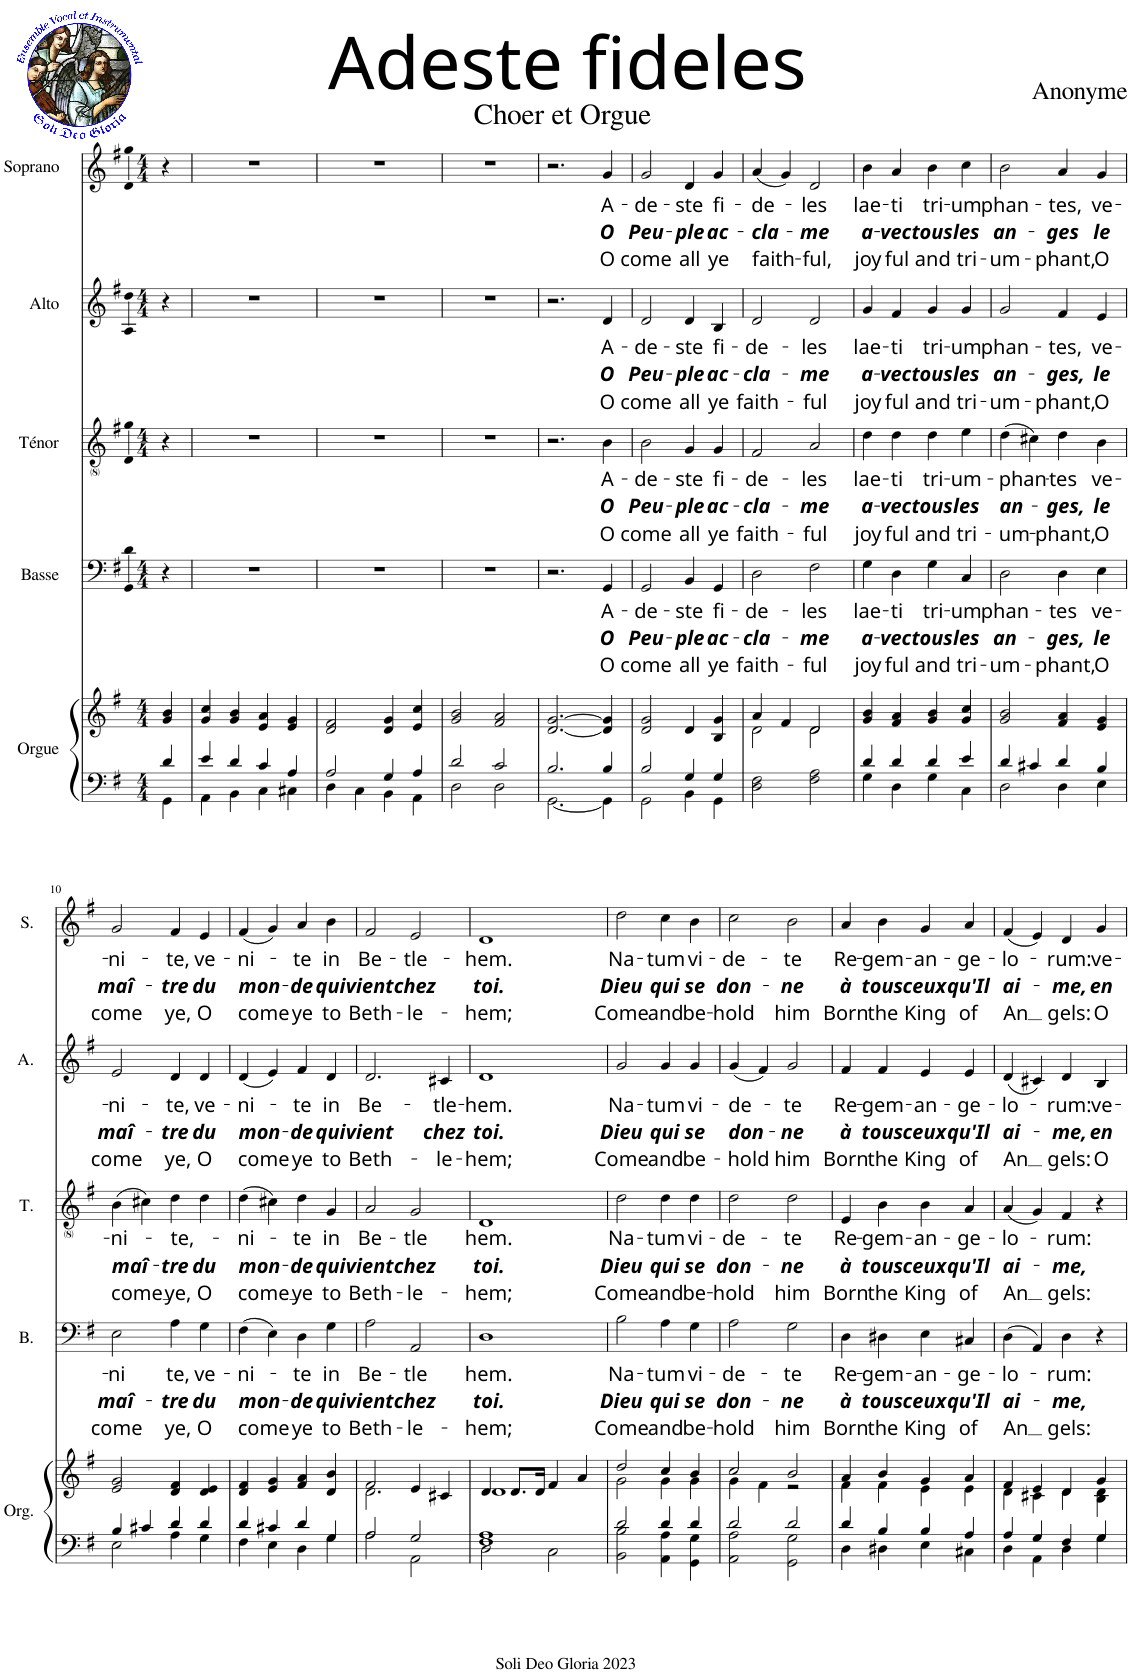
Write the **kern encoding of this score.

**kern	**kern	**kern	**text	**text	**text	**kern	**text	**text	**text	**kern	**text	**text	**text	**kern	**text	**text	**text
*part5	*part5	*part4	*part4	*part4	*part4	*part3	*part3	*part3	*part3	*part2	*part2	*part2	*part2	*part1	*part1	*part1	*part1
*staff6	*staff5	*staff4	*staff4	*staff4	*staff4	*staff3	*staff3	*staff3	*staff3	*staff2	*staff2	*staff2	*staff2	*staff1	*staff1	*staff1	*staff1
*I"Orgue	*	*I"Basse	*	*	*	*I"Ténor	*	*	*	*I"Alto	*	*	*	*I"Soprano	*	*	*
*I'Org.	*	*I'B.	*	*	*	*I'T.	*	*	*	*I'A.	*	*	*	*I'S.	*	*	*
*clefF4	*clefG2	*clefF4	*	*	*	*clefG2	*	*	*	*clefG2	*	*	*	*clefG2	*	*	*
*k[f#]	*k[f#]	*k[f#]	*	*	*	*k[f#]	*	*	*	*k[f#]	*	*	*	*k[f#]	*	*	*
*M4/4	*M4/4	*M4/4	*	*	*	*M4/4	*	*	*	*M4/4	*	*	*	*M4/4	*	*	*
=1	=1	=1	=1	=1	=1	=1	=1	=1	=1	=1	=1	=1	=1	=1	=1	=1	=1
*^	*	*	*	*	*	*	*	*	*	*	*	*	*	*	*	*	*
4d/	4GG\	4g/ 4b/	4r	.	.	.	4r	.	.	.	4r	.	.	.	4r	.	.	.
=2	=2	=2	=2	=2	=2	=2	=2	=2	=2	=2	=2	=2	=2	=2	=2	=2	=2	=2
4e/	4AA\	4g/ 4cc/	1r	.	.	.	1r	.	.	.	1r	.	.	.	1r	.	.	.
4d/	4BB\	4g/ 4b/	.	.	.	.	.	.	.	.	.	.	.	.	.	.	.	.
4c/	4C\	4e/ 4a/	.	.	.	.	.	.	.	.	.	.	.	.	.	.	.	.
4A/	4C#X\	4e/ 4g/	.	.	.	.	.	.	.	.	.	.	.	.	.	.	.	.
=3	=3	=3	=3	=3	=3	=3	=3	=3	=3	=3	=3	=3	=3	=3	=3	=3	=3	=3
2A/	4D\	2d/ 2f#/	1r	.	.	.	1r	.	.	.	1r	.	.	.	1r	.	.	.
.	4C\	.	.	.	.	.	.	.	.	.	.	.	.	.	.	.	.	.
4G/	4BB\	4d/ 4g/	.	.	.	.	.	.	.	.	.	.	.	.	.	.	.	.
4A/	4AA\	4e/ 4cc/	.	.	.	.	.	.	.	.	.	.	.	.	.	.	.	.
=4	=4	=4	=4	=4	=4	=4	=4	=4	=4	=4	=4	=4	=4	=4	=4	=4	=4	=4
2d/	2D\	2g/ 2b/	1r	.	.	.	1r	.	.	.	1r	.	.	.	1r	.	.	.
2c/	2D\	2f#/ 2a/	.	.	.	.	.	.	.	.	.	.	.	.	.	.	.	.
=5	=5	=5	=5	=5	=5	=5	=5	=5	=5	=5	=5	=5	=5	=5	=5	=5	=5	=5
2.B/	[2.GG\	[2.d/ [2.g/	2.r	.	.	.	2.r	.	.	.	2.r	.	.	.	2.r	.	.	.
!	!	!	!	!LO:LY:b	!LO:LY:b	!LO:LY:b	!	!LO:LY:b	!LO:LY:b	!LO:LY:b	!	!LO:LY:b	!LO:LY:b	!LO:LY:b	!	!LO:LY:b	!LO:LY:b	!LO:LY:b
4B/	4GG\]	4d/] 4g/]	4GG/	A-	O	O	4b\	A-	O	O	4d/	A-	O	O	4g/	A-	O	O
=6	=6	=6	=6	=6	=6	=6	=6	=6	=6	=6	=6	=6	=6	=6	=6	=6	=6	=6
!	!	!	!	!LO:LY:b	!LO:LY:b	!LO:LY:b	!	!LO:LY:b	!LO:LY:b	!LO:LY:b	!	!LO:LY:b	!LO:LY:b	!LO:LY:b	!	!LO:LY:b	!LO:LY:b	!LO:LY:b
2B/	2GG\	2d/ 2g/	2GG/	-de-	Peu-	come	2b\	-de-	Peu-	come	2d/	-de-	Peu-	come	2g/	-de-	Peu-	come
!	!	!	!	!LO:LY:b	!LO:LY:b	!LO:LY:b	!	!LO:LY:b	!LO:LY:b	!LO:LY:b	!	!LO:LY:b	!LO:LY:b	!LO:LY:b	!	!LO:LY:b	!LO:LY:b	!LO:LY:b
4G/	4BB\	4d/	4BB/	-ste	-ple	all	4g/	-ste	-ple	all	4d/	-ste	-ple	all	4d/	-ste	-ple	all
!	!	!	!	!LO:LY:b	!LO:LY:b	!LO:LY:b	!	!LO:LY:b	!LO:LY:b	!LO:LY:b	!	!LO:LY:b	!LO:LY:b	!LO:LY:b	!	!LO:LY:b	!LO:LY:b	!LO:LY:b
4G/	4GG\	4B/ 4g/	4GG/	fi-	ac-	ye	4g/	fi-	ac-	ye	4B/	fi-	ac-	ye	4g/	fi-	ac-	ye
=7	=7	=7	=7	=7	=7	=7	=7	=7	=7	=7	=7	=7	=7	=7	=7	=7	=7	=7
*	*	*^	*	*	*	*	*	*	*	*	*	*	*	*	*	*	*	*
!	!	!	!	!	!LO:LY:b	!LO:LY:b	!LO:LY:b	!	!LO:LY:b	!LO:LY:b	!LO:LY:b	!	!LO:LY:b	!LO:LY:b	!LO:LY:b	!	!LO:LY:b	!LO:LY:b	!LO:LY:b
*v	*v	*	*	*	*	*	*	*	*	*	*	*	*	*	*	*	*	*	*
2D\ 2F#\	4a/	2d\	2D\	-de-	-cla-	faith-	2f#/	-de-	-cla-	faith-	2d/	-de-	-cla-	faith-	(4a/	-de-	-cla-	faith-
.	4f#/	.	.	.	.	.	.	.	.	.	.	.	.	.	4g/)	.	.	.
!	!	!	!	!LO:LY:b	!LO:LY:b	!LO:LY:b	!	!LO:LY:b	!LO:LY:b	!LO:LY:b	!	!LO:LY:b	!LO:LY:b	!LO:LY:b	!	!LO:LY:b	!LO:LY:b	!LO:LY:b
2F#\ 2A\	2d/	2d\	2F#\	-les	-me	-ful	2a/	-les	-me	-ful	2d/	-les	-me	-ful	2d/	-les	-me	-ful,
=8	=8	=8	=8	=8	=8	=8	=8	=8	=8	=8	=8	=8	=8	=8	=8	=8	=8	=8
*^	*	*	*	*	*	*	*	*	*	*	*	*	*	*	*	*	*	*
!	!	!	!	!	!LO:LY:b	!LO:LY:b	!LO:LY:b	!	!LO:LY:b	!LO:LY:b	!LO:LY:b	!	!LO:LY:b	!LO:LY:b	!LO:LY:b	!	!LO:LY:b	!LO:LY:b	!LO:LY:b
*	*	*v	*v	*	*	*	*	*	*	*	*	*	*	*	*	*	*	*	*
4d/	4G\	4g/ 4b/	4G\	lae-	a-	joy-	4dd\	lae-	a-	joy-	4g/	lae-	a-	joy-	4b\	lae-	a-	joy-
!	!	!	!	!LO:LY:b	!LO:LY:b	!LO:LY:b	!	!LO:LY:b	!LO:LY:b	!LO:LY:b	!	!LO:LY:b	!LO:LY:b	!LO:LY:b	!	!LO:LY:b	!LO:LY:b	!LO:LY:b
4d/	4D\	4f#/ 4a/	4D\	-ti	-vec	-ful	4dd\	-ti	-vec	-ful	4f#/	-ti	-vec	-ful	4a/	-ti	-vec	-ful
!	!	!	!	!LO:LY:b	!LO:LY:b	!LO:LY:b	!	!LO:LY:b	!LO:LY:b	!LO:LY:b	!	!LO:LY:b	!LO:LY:b	!LO:LY:b	!	!LO:LY:b	!LO:LY:b	!LO:LY:b
4d/	4G\	4g/ 4b/	4G\	tri-	tous	and	4dd\	tri-	tous	and	4g/	tri-	tous	and	4b\	tri-	tous	and
!	!	!	!	!LO:LY:b	!LO:LY:b	!LO:LY:b	!	!LO:LY:b	!LO:LY:b	!LO:LY:b	!	!LO:LY:b	!LO:LY:b	!LO:LY:b	!	!LO:LY:b	!LO:LY:b	!LO:LY:b
4e/	4C\	4g/ 4cc/	4C/	-um-	les	tri-	4ee\	-um-	les	tri-	4g/	-um-	les	tri-	4cc\	-um-	les	tri-
=9	=9	=9	=9	=9	=9	=9	=9	=9	=9	=9	=9	=9	=9	=9	=9	=9	=9	=9
!	!	!	!	!LO:LY:b	!LO:LY:b	!LO:LY:b	!	!LO:LY:b	!LO:LY:b	!LO:LY:b	!	!LO:LY:b	!LO:LY:b	!LO:LY:b	!	!LO:LY:b	!LO:LY:b	!LO:LY:b
4d/	2D\	2g/ 2b/	2D\	-phan-	an-	-um-	(4dd\	-phan-	an-	-um-	2g/	-phan-	an-	-um-	2b\	-phan-	an-	-um-
4c#X/	.	.	.	.	.	.	4cc#X\)	.	.	.	.	.	.	.	.	.	.	.
!	!	!	!	!LO:LY:b	!LO:LY:b	!LO:LY:b	!	!LO:LY:b	!LO:LY:b	!LO:LY:b	!	!LO:LY:b	!LO:LY:b	!LO:LY:b	!	!LO:LY:b	!LO:LY:b	!LO:LY:b
4d/	4D\	4f#/ 4a/	4D\	-tes	-ges,	-phant,	4dd\	-tes	-ges,	-phant,	4f#/	-tes,	-ges,	-phant,	4a/	-tes,	-ges	-phant,
!	!	!	!	!LO:LY:b	!LO:LY:b	!LO:LY:b	!	!LO:LY:b	!LO:LY:b	!LO:LY:b	!	!LO:LY:b	!LO:LY:b	!LO:LY:b	!	!LO:LY:b	!LO:LY:b	!LO:LY:b
4B/	4E\	4e/ 4g/	4E\	ve-	le	O	4b\	ve-	le	O	4e/	ve-	le	O	4g/	ve-	le	O
!!LO:LB:g=z
=10	=10	=10	=10	=10	=10	=10	=10	=10	=10	=10	=10	=10	=10	=10	=10	=10	=10	=10
!	!	!	!	!LO:LY:b	!LO:LY:b	!LO:LY:b	!	!LO:LY:b	!LO:LY:b	!LO:LY:b	!	!LO:LY:b	!LO:LY:b	!LO:LY:b	!	!LO:LY:b	!LO:LY:b	!LO:LY:b
4B/	2E\	2e/ 2g/	2E\	-ni	maî-	come	(4b\	-ni-	maî-	come	2e/	-ni-	maî-	come	2g/	-ni-	maî-	come
4c#X/	.	.	.	.	.	.	4cc#X\)	.	.	.	.	.	.	.	.	.	.	.
!	!	!	!	!LO:LY:b	!LO:LY:b	!LO:LY:b	!	!LO:LY:b	!LO:LY:b	!LO:LY:b	!	!LO:LY:b	!LO:LY:b	!LO:LY:b	!	!LO:LY:b	!LO:LY:b	!LO:LY:b
4d/	4A\	4d/ 4f#/	4A\	te,	-tre	ye,	4dd\	-te,-	-tre	ye,	4d/	-te,	-tre	ye,	4f#/	-te,	-tre	ye,
!	!	!	!	!LO:LY:b	!LO:LY:b	!LO:LY:b	!	!	!LO:LY:b	!LO:LY:b	!	!LO:LY:b	!LO:LY:b	!LO:LY:b	!	!LO:LY:b	!LO:LY:b	!LO:LY:b
4d/	4G\	4d/ 4e/	4G\	ve-	du	O	4dd\	.	du	O	4d/	ve-	du	O	4e/	ve-	du	O
=11	=11	=11	=11	=11	=11	=11	=11	=11	=11	=11	=11	=11	=11	=11	=11	=11	=11	=11
!	!	!	!	!LO:LY:b	!LO:LY:b	!LO:LY:b	!	!LO:LY:b	!LO:LY:b	!LO:LY:b	!	!LO:LY:b	!LO:LY:b	!LO:LY:b	!	!LO:LY:b	!LO:LY:b	!LO:LY:b
4d/	4F#\	4d/ 4f#/	(4F#\	-ni-	mon-	come	(4dd\	-ni-	mon-	come	(4d/	-ni-	mon-	come	(4f#/	-ni-	mon-	come
4c#X/	4E\	4e/ 4g/	4E\)	.	.	.	4cc#X\)	.	.	.	4e/)	.	.	.	4g/)	.	.	.
!	!	!	!	!LO:LY:b	!LO:LY:b	!LO:LY:b	!	!LO:LY:b	!LO:LY:b	!LO:LY:b	!	!LO:LY:b	!LO:LY:b	!LO:LY:b	!	!LO:LY:b	!LO:LY:b	!LO:LY:b
4d/	4D\	4f#/ 4a/	4D\	-te	-de	ye	4dd\	-te	-de	ye	4f#/	-te	-de	ye	4a/	-te	-de	ye
!	!	!	!	!LO:LY:b	!LO:LY:b	!LO:LY:b	!	!LO:LY:b	!LO:LY:b	!LO:LY:b	!	!LO:LY:b	!LO:LY:b	!LO:LY:b	!	!LO:LY:b	!LO:LY:b	!LO:LY:b
4G/	4G\	4d/ 4b/	4G\	in	qui	to	4g/	in	qui	to	4d/	in	qui	to	4b\	in	qui	to
=12	=12	=12	=12	=12	=12	=12	=12	=12	=12	=12	=12	=12	=12	=12	=12	=12	=12	=12
*	*	*^	*	*	*	*	*	*	*	*	*	*	*	*	*	*	*	*
!	!	!	!	!	!LO:LY:b	!LO:LY:b	!LO:LY:b	!	!LO:LY:b	!LO:LY:b	!LO:LY:b	!	!LO:LY:b	!LO:LY:b	!LO:LY:b	!	!LO:LY:b	!LO:LY:b	!LO:LY:b
2A/	2A\	2f#/	2.d\	2A\	Be-	vient	Beth-	2a/	Be-	vient	Beth-	2.d/	Be-	vient	Beth-	2f#/	Be-	vient	Beth-
!	!	!	!	!	!LO:LY:b	!LO:LY:b	!LO:LY:b	!	!LO:LY:b	!LO:LY:b	!LO:LY:b	!	!	!	!	!	!LO:LY:b	!LO:LY:b	!LO:LY:b
2G/	2AA\	4e/	.	2AA/	-tle	chez	-le-	2g/	-tle	chez	-le-	.	.	.	.	2e/	-tle-	chez	-le-
!	!	!	!	!	!	!	!	!	!	!	!	!	!LO:LY:b	!LO:LY:b	!LO:LY:b	!	!	!	!
.	.	4c#X/	4ryy	.	.	.	.	.	.	.	.	4c#X/	-tle-	chez	-le-	.	.	.	.
=13	=13	=13	=13	=13	=13	=13	=13	=13	=13	=13	=13	=13	=13	=13	=13	=13	=13	=13	=13
!	!	!	!	!	!LO:LY:b	!LO:LY:b	!LO:LY:b	!	!LO:LY:b	!LO:LY:b	!LO:LY:b	!	!LO:LY:b	!LO:LY:b	!LO:LY:b	!	!LO:LY:b	!LO:LY:b	!LO:LY:b
1F# 1A	2D\	4d/	1d	1D	-hem.	toi.	-hem;	1d	-hem.	toi.	-hem;	1d	-hem.	toi.	-hem;	1d	-hem.	toi.	-hem;
.	.	8.d/L	.	.	.	.	.	.	.	.	.	.	.	.	.	.	.	.	.
.	.	16d/Jk	.	.	.	.	.	.	.	.	.	.	.	.	.	.	.	.	.
.	2C\	4f#/	.	.	.	.	.	.	.	.	.	.	.	.	.	.	.	.	.
.	.	4a/	.	.	.	.	.	.	.	.	.	.	.	.	.	.	.	.	.
=14	=14	=14	=14	=14	=14	=14	=14	=14	=14	=14	=14	=14	=14	=14	=14	=14	=14	=14	=14
!	!	!	!	!	!LO:LY:b	!LO:LY:b	!LO:LY:b	!	!LO:LY:b	!LO:LY:b	!LO:LY:b	!	!LO:LY:b	!LO:LY:b	!LO:LY:b	!	!LO:LY:b	!LO:LY:b	!LO:LY:b
2d/	2BB\ 2B\	2dd/	2g\	2B\	Na-	Dieu	Come	2dd\	Na-	Dieu	Come	2g/	Na-	Dieu	Come	2dd\	Na-	Dieu	Come
!	!	!	!	!	!LO:LY:b	!LO:LY:b	!LO:LY:b	!	!LO:LY:b	!LO:LY:b	!LO:LY:b	!	!LO:LY:b	!LO:LY:b	!LO:LY:b	!	!LO:LY:b	!LO:LY:b	!LO:LY:b
4d/	4AA\ 4A\	4cc/	4g\	4A\	-tum	qui	and	4dd\	-tum	qui	and	4g/	-tum	qui	and	4cc\	-tum	qui	and
!	!	!	!	!	!LO:LY:b	!LO:LY:b	!LO:LY:b	!	!LO:LY:b	!LO:LY:b	!LO:LY:b	!	!LO:LY:b	!LO:LY:b	!LO:LY:b	!	!LO:LY:b	!LO:LY:b	!LO:LY:b
4d/	4GG\ 4G\	4b/	4g\	4G\	vi-	se	be-	4dd\	vi-	se	be-	4g/	vi-	se	be-	4b\	vi-	se	be-
=15	=15	=15	=15	=15	=15	=15	=15	=15	=15	=15	=15	=15	=15	=15	=15	=15	=15	=15	=15
!	!	!	!	!	!LO:LY:b	!LO:LY:b	!LO:LY:b	!	!LO:LY:b	!LO:LY:b	!LO:LY:b	!	!LO:LY:b	!LO:LY:b	!LO:LY:b	!	!LO:LY:b	!LO:LY:b	!LO:LY:b
2d/	2AA\ 2A\	2cc/	4g\	2A\	-de-	don-	-hold	2dd\	-de-	don-	-hold	(4g/	-de-	don-	-hold	2cc\	-de-	don-	-hold
.	.	.	4f#\	.	.	.	.	.	.	.	.	4f#/)	.	.	.	.	.	.	.
!	!	!	!	!	!LO:LY:b	!LO:LY:b	!LO:LY:b	!	!LO:LY:b	!LO:LY:b	!LO:LY:b	!	!LO:LY:b	!LO:LY:b	!LO:LY:b	!	!LO:LY:b	!LO:LY:b	!LO:LY:b
2d/	2GG\ 2G\	2b/	2r	2G\	-te	-ne	him	2dd\	-te	-ne	him	2g/	-te	-ne	him	2b\	-te	-ne	him
=16	=16	=16	=16	=16	=16	=16	=16	=16	=16	=16	=16	=16	=16	=16	=16	=16	=16	=16	=16
!	!	!	!	!	!LO:LY:b	!LO:LY:b	!LO:LY:b	!	!LO:LY:b	!LO:LY:b	!LO:LY:b	!	!LO:LY:b	!LO:LY:b	!LO:LY:b	!	!LO:LY:b	!LO:LY:b	!LO:LY:b
4d/	4D\	4a/	4f#\	4D\	Re-	à	Born	4e/	Re-	à	Born	4f#/	Re-	à	Born	4a/	Re-	à	Born
!	!	!	!	!	!LO:LY:b	!LO:LY:b	!LO:LY:b	!	!LO:LY:b	!LO:LY:b	!LO:LY:b	!	!LO:LY:b	!LO:LY:b	!LO:LY:b	!	!LO:LY:b	!LO:LY:b	!LO:LY:b
4B/	4D#X\	4b/	4f#\	4D#X\	-gem-	tous	the	4b\	-gem-	tous	the	4f#/	-gem-	tous	the	4b\	-gem-	tous	the
!	!	!	!	!	!LO:LY:b	!LO:LY:b	!LO:LY:b	!	!LO:LY:b	!LO:LY:b	!LO:LY:b	!	!LO:LY:b	!LO:LY:b	!LO:LY:b	!	!LO:LY:b	!LO:LY:b	!LO:LY:b
4B/	4E\	4g/	4e\	4E\	-an-	ceux	King	4b\	-an-	ceux	King	4e/	-an-	ceux	King	4g/	-an-	ceux	King
!	!	!	!	!	!LO:LY:b	!LO:LY:b	!LO:LY:b	!	!LO:LY:b	!LO:LY:b	!LO:LY:b	!	!LO:LY:b	!LO:LY:b	!LO:LY:b	!	!LO:LY:b	!LO:LY:b	!LO:LY:b
4A/	4C#X\	4a/	4e\	4C#X/	-ge-	qu'Il	of	4a/	-ge-	qu'Il	of	4e/	-ge-	qu'Il	of	4a/	-ge-	qu'Il	of
=17	=17	=17	=17	=17	=17	=17	=17	=17	=17	=17	=17	=17	=17	=17	=17	=17	=17	=17	=17
!	!	!	!	!	!LO:LY:b	!LO:LY:b	!LO:LY:b	!	!LO:LY:b	!LO:LY:b	!LO:LY:b	!	!LO:LY:b	!LO:LY:b	!LO:LY:b	!	!LO:LY:b	!LO:LY:b	!LO:LY:b
4A/	4D\	4f#/	4d\	(4D\	-lo-	ai-	An	(4a/	-lo-	ai-	An	(4d/	-lo-	ai-	An	(4f#/	-lo-	ai-	An
4G/	4AA\	4e/	4c#X\	4AA/)	.	.	.	4g/)	.	.	.	4c#X/)	.	.	.	4e/)	.	.	.
!	!	!	!	!	!LO:LY:b	!LO:LY:b	!LO:LY:b	!	!LO:LY:b	!LO:LY:b	!LO:LY:b	!	!LO:LY:b	!LO:LY:b	!LO:LY:b	!	!LO:LY:b	!LO:LY:b	!LO:LY:b
4F#/	4D\	4d/	4d\	4D\	-rum:	-me,	gels:	4f#/	-rum:	-me,	gels:	4d/	-rum:	-me,	gels:	4d/	-rum:	-me,	gels:
!	!	!	!	!	!	!	!	!	!	!	!	!	!LO:LY:b	!LO:LY:b	!LO:LY:b	!	!LO:LY:b	!LO:LY:b	!LO:LY:b
4G/	4G\	4g/	4B\ 4d\	4r	.	.	.	4r	.	.	.	4B/	ve-	en	O	4g/	ve-	en	O
*v	*v	*	*	*	*	*	*	*	*	*	*	*	*	*	*	*	*	*	*
*	*v	*v	*	*	*	*	*	*	*	*	*	*	*	*	*	*	*	*
=	=	=	=	=	=	=	=	=	=	=	=	=	=	=	=	=	=
*-	*-	*-	*-	*-	*-	*-	*-	*-	*-	*-	*-	*-	*-	*-	*-	*-	*-
